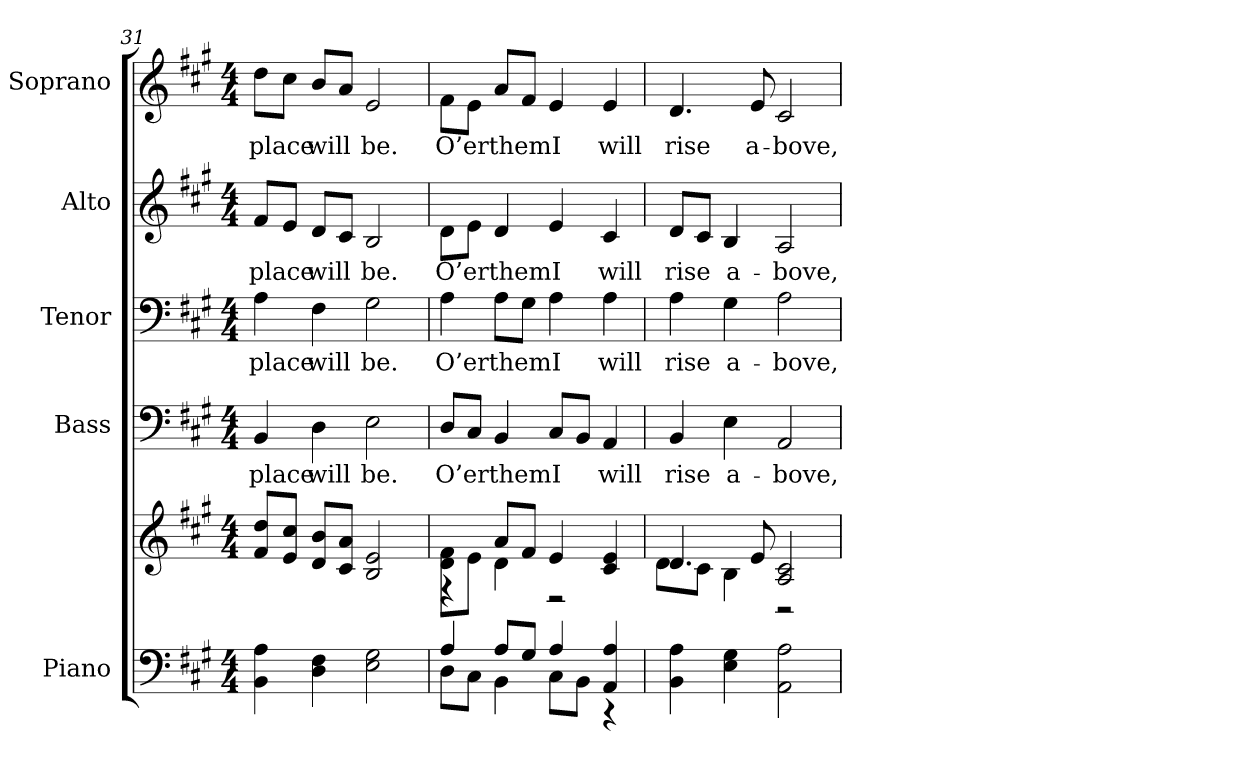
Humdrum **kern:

**kern	**kern	**kern	**text	**kern	**text	**kern	**text	**kern	**text
*part5	*part5	*part4	*part4	*part3	*part3	*part2	*part2	*part1	*part1
*staff6	*staff5	*staff4	*staff4	*staff3	*staff3	*staff2	*staff2	*staff1	*staff1
*I"Piano	*	*I"Bass	*	*I"Tenor	*	*I"Alto	*	*I"Soprano	*
*I'Pno.	*	*I'B.	*	*I'T.	*	*I'A.	*	*I'S.	*
*clefF4	*clefG2	*clefF4	*	*clefF4	*	*clefG2	*	*clefG2	*
*k[f#c#g#]	*k[f#c#g#]	*k[f#c#g#]	*	*k[f#c#g#]	*	*k[f#c#g#]	*	*k[f#c#g#]	*
*A:	*A:	*A:	*	*A:	*	*A:	*	*A:	*
*M4/4	*M4/4	*M4/4	*	*M4/4	*	*M4/4	*	*M4/4	*
=31	=31	=31	=31	=31	=31	=31	=31	=31	=31
!	!	!	!LO:LY:b:color=#000000	!	!	!	!	!	!
!	!	!	!	!	!LO:LY:b:color=#000000	!	!	!	!
!	!	!	!	!	!	!	!LO:LY:b:color=#000000	!	!
!	!	!	!	!	!	!	!	!	!LO:LY:b:color=#000000
4BBi\ 4Ai	8f#i/ 8ddiL	4BBi/	place	4Ai\	place	8f#i/L	place	8ddi\L	place
.	8ei/ 8cc#iJ	.	.	.	.	8ei/J	.	8cc#i\J	.
!	!	!	!LO:LY:b:color=#000000	!	!	!	!	!	!
!	!	!	!	!	!LO:LY:b:color=#000000	!	!	!	!
!	!	!	!	!	!	!	!LO:LY:b:color=#000000	!	!
!	!	!	!	!	!	!	!	!	!LO:LY:b:color=#000000
4Di\ 4F#i	8di/ 8biL	4Di\	will	4F#i\	will	8di/L	will	8bi/L	will
.	8c#i/ 8aiJ	.	.	.	.	8c#i/J	.	8ai/J	.
!	!	!	!LO:LY:b:color=#000000	!	!	!	!	!	!
!	!	!	!	!	!LO:LY:b:color=#000000	!	!	!	!
!	!	!	!	!	!	!	!LO:LY:b:color=#000000	!	!
!	!	!	!	!	!	!	!	!	!LO:LY:b:color=#000000
2Ei\ 2G#i	2Bi/ 2ei	2Ei\	be.	2G#i\	be.	2Bi/	be.	2ei/	be.
=32	=32	=32	=32	=32	=32	=32	=32	=32	=32
*^	*^	*	*	*	*	*	*	*	*
!	!	!	!	!	!LO:LY:b:color=#000000	!	!	!	!	!	!
!	!	!	!	!	!	!	!LO:LY:b:color=#000000	!	!	!	!
!	!	!	!	!	!	!	!	!	!LO:LY:b:color=#000000	!	!
!	!	!	!	!	!	!	!	!	!	!	!LO:LY:b:color=#000000
4Ai/	8Di\L	8di\ 8f#iL	4r	8Di/L	O’er	4Ai\	O’er	8di\L	O’er	8f#i\L	O’er
.	8C#i\J	8ei\J	.	8C#i/J	.	.	.	8ei\J	.	8ei\J	.
!	!	!	!	!	!LO:LY:b:color=#000000	!	!	!	!	!	!
!	!	!	!	!	!	!	!LO:LY:b:color=#000000	!	!	!	!
!	!	!	!	!	!	!	!	!	!LO:LY:b:color=#000000	!	!
!	!	!	!	!	!	!	!	!	!	!	!LO:LY:b:color=#000000
8Ai/L	4BBi\	8ai/L	4di\	4BBi/	them	8Ai\L	them	4di/	them	8ai/L	them
8G#i/J	.	8f#i/J	.	.	.	8G#i\J	.	.	.	8f#i/J	.
!	!	!	!	!	!LO:LY:b:color=#000000	!	!	!	!	!	!
!	!	!	!	!	!	!	!LO:LY:b:color=#000000	!	!	!	!
!	!	!	!	!	!	!	!	!	!LO:LY:b:color=#000000	!	!
!	!	!	!	!	!	!	!	!	!	!	!LO:LY:b:color=#000000
4Ai/	8C#i\L	4ei/	2r	8C#i/L	I	4Ai\	I	4ei/	I	4ei/	I
.	8BBi\J	.	.	8BBi/J	.	.	.	.	.	.	.
!	!	!	!	!	!LO:LY:b:color=#000000	!	!	!	!	!	!
!	!	!	!	!	!	!	!LO:LY:b:color=#000000	!	!	!	!
!	!	!	!	!	!	!	!	!	!LO:LY:b:color=#000000	!	!
!	!	!	!	!	!	!	!	!	!	!	!LO:LY:b:color=#000000
4AAi/ 4Ai	4r	4c#i/ 4ei	.	4AAi/	will	4Ai\	will	4c#i/	will	4ei/	will
*v	*v	*	*	*	*	*	*	*	*	*	*
!!LO:PB:g=z
=33	=33	=33	=33	=33	=33	=33	=33	=33	=33	=33
*^	*	*	*	*	*	*	*	*	*	*
!	!	!	!	!	!LO:LY:b:color=#000000	!	!	!	!	!	!
*v	*v	*	*	*	*	*	*	*	*	*	*
*^	*	*	*	*	*	*	*	*	*	*
!	!	!	!	!	!	!	!LO:LY:b:color=#000000	!	!	!	!
*v	*v	*	*	*	*	*	*	*	*	*	*
*^	*	*	*	*	*	*	*	*	*	*
!	!	!	!	!	!	!	!	!	!LO:LY:b:color=#000000	!	!
*v	*v	*	*	*	*	*	*	*	*	*	*
*^	*	*	*	*	*	*	*	*	*	*
!	!	!	!	!	!	!	!	!	!	!	!LO:LY:b:color=#000000
*v	*v	*	*	*	*	*	*	*	*	*	*
4BBi\ 4Ai	4.di/	8di\L	4BBi/	rise	4Ai\	rise	8di/L	rise	4.di/	rise
.	.	8c#i\J	.	.	.	.	8c#i/J	.	.	.
!	!	!	!	!LO:LY:b:color=#000000	!	!	!	!	!	!
!	!	!	!	!	!	!LO:LY:b:color=#000000	!	!	!	!
!	!	!	!	!	!	!	!	!LO:LY:b:color=#000000	!	!
4Ei\ 4G#i	.	4Bi\	4Ei\	a-	4G#i\	a-	4Bi/	a-	.	.
!	!	!	!	!	!	!	!	!	!	!LO:LY:b:color=#000000
.	8ei/	.	.	.	.	.	.	.	8ei/	a-
!	!	!	!	!LO:LY:b:color=#000000	!	!	!	!	!	!
!	!	!	!	!	!	!LO:LY:b:color=#000000	!	!	!	!
!	!	!	!	!	!	!	!	!LO:LY:b:color=#000000	!	!
!	!	!	!	!	!	!	!	!	!	!LO:LY:b:color=#000000
2AAi\ 2Ai	2Ai/ 2c#i	2r	2AAi/	-bove,	2Ai\	-bove,	2Ai/	-bove,	2c#i/	-bove,
*	*v	*v	*	*	*	*	*	*	*	*
=	=	=	=	=	=	=	=	=	=
*-	*-	*-	*-	*-	*-	*-	*-	*-	*-
